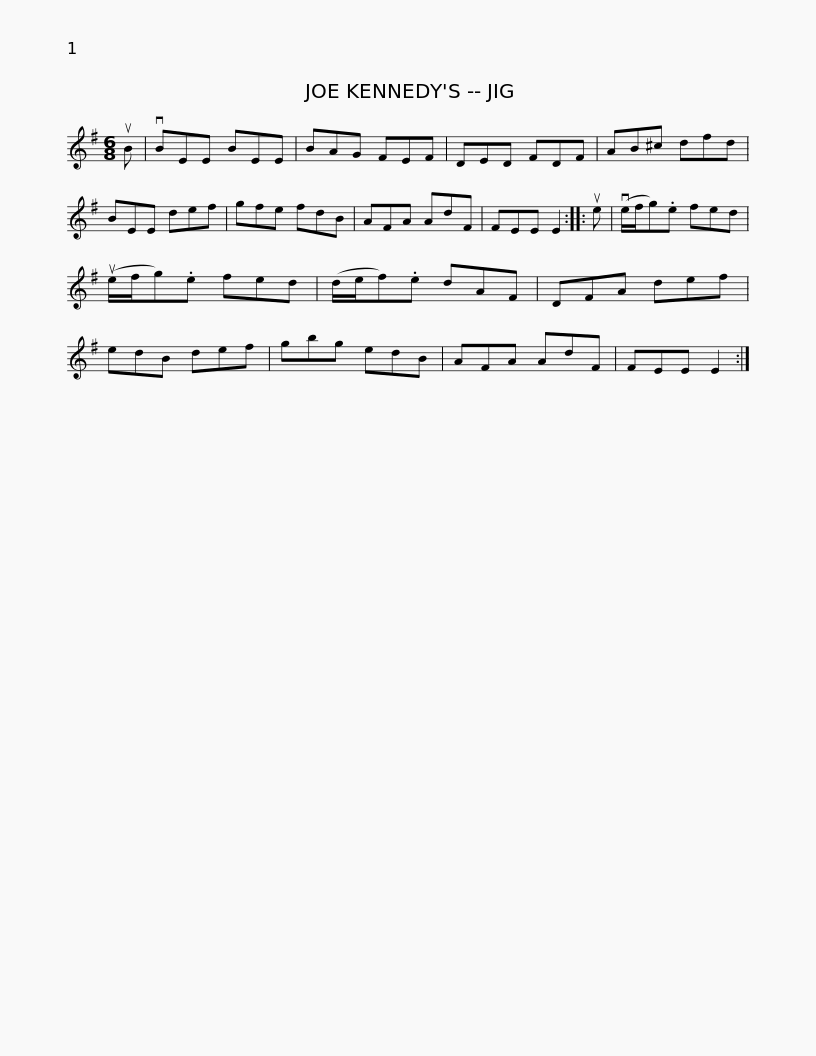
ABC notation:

X:1
L:1/8
M:6/8
I:linebreak $
K:Emin
V:1 treble
V:1
 uB | vBEE BEE | BAG FEF | DED FDF | AB^c dfd | %5
 BEE def | gfe fdB | AFA AdF |$ FEE E2 :: ue | %10
 (ve/f/g).e fed | (ue/f/g).e fed | (d/e/f).e dAF | DFA def | edB def | %15
 gbg edB |$ AFA AdF | FEE E2 :| %18
